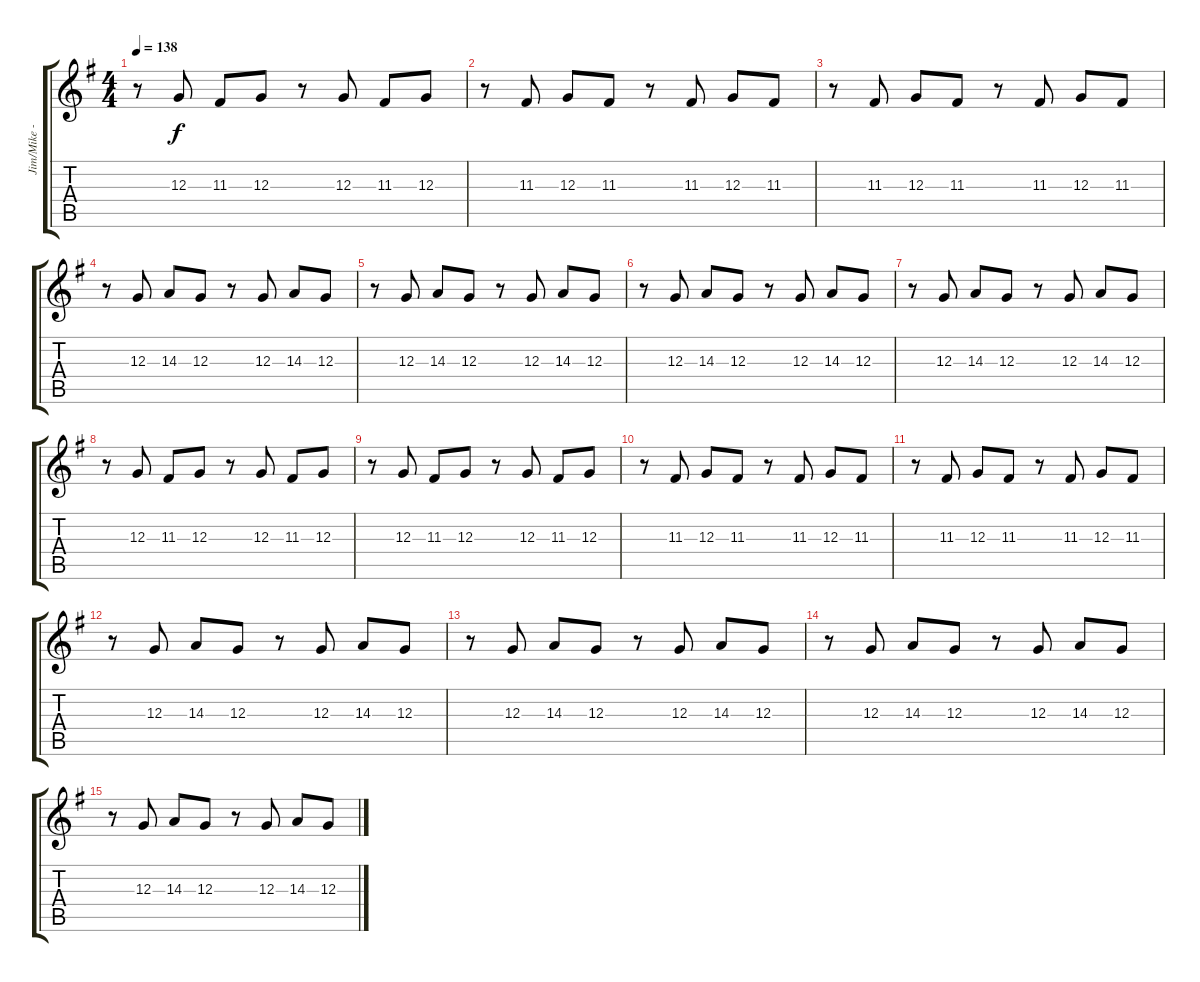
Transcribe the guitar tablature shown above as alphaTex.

\track ("Jim/Mike - Alto Sax" "Jim/Mike -") {instrument altosax}
\staff {score tabs}
\tuning (E4 B3 G3 D3 A2 E2) {hide}
\ts (4 4)
\tempo 138
\clef g2
\ks g
r.8{dy f} 12.3.8 11.3.8 12.3.8 r.8 12.3.8 11.3.8 12.3.8 |
r.8 11.3.8 12.3.8 11.3.8 r.8 11.3.8 12.3.8 11.3.8 |
r.8 11.3.8 12.3.8 11.3.8 r.8 11.3.8 12.3.8 11.3.8 |
r.8 12.3.8 14.3.8 12.3.8 r.8 12.3.8 14.3.8 12.3.8 |
r.8 12.3.8 14.3.8 12.3.8 r.8 12.3.8 14.3.8 12.3.8 |
r.8 12.3.8 14.3.8 12.3.8 r.8 12.3.8 14.3.8 12.3.8 |
r.8 12.3.8 14.3.8 12.3.8 r.8 12.3.8 14.3.8 12.3.8 |
r.8 12.3.8 11.3.8 12.3.8 r.8 12.3.8 11.3.8 12.3.8 |
r.8 12.3.8 11.3.8 12.3.8 r.8 12.3.8 11.3.8 12.3.8 |
r.8 11.3.8 12.3.8 11.3.8 r.8 11.3.8 12.3.8 11.3.8 |
r.8 11.3.8 12.3.8 11.3.8 r.8 11.3.8 12.3.8 11.3.8 |
r.8 12.3.8 14.3.8 12.3.8 r.8 12.3.8 14.3.8 12.3.8 |
r.8 12.3.8 14.3.8 12.3.8 r.8 12.3.8 14.3.8 12.3.8 |
r.8 12.3.8 14.3.8 12.3.8 r.8 12.3.8 14.3.8 12.3.8 |
r.8 12.3.8 14.3.8 12.3.8 r.8 12.3.8 14.3.8 12.3.8
